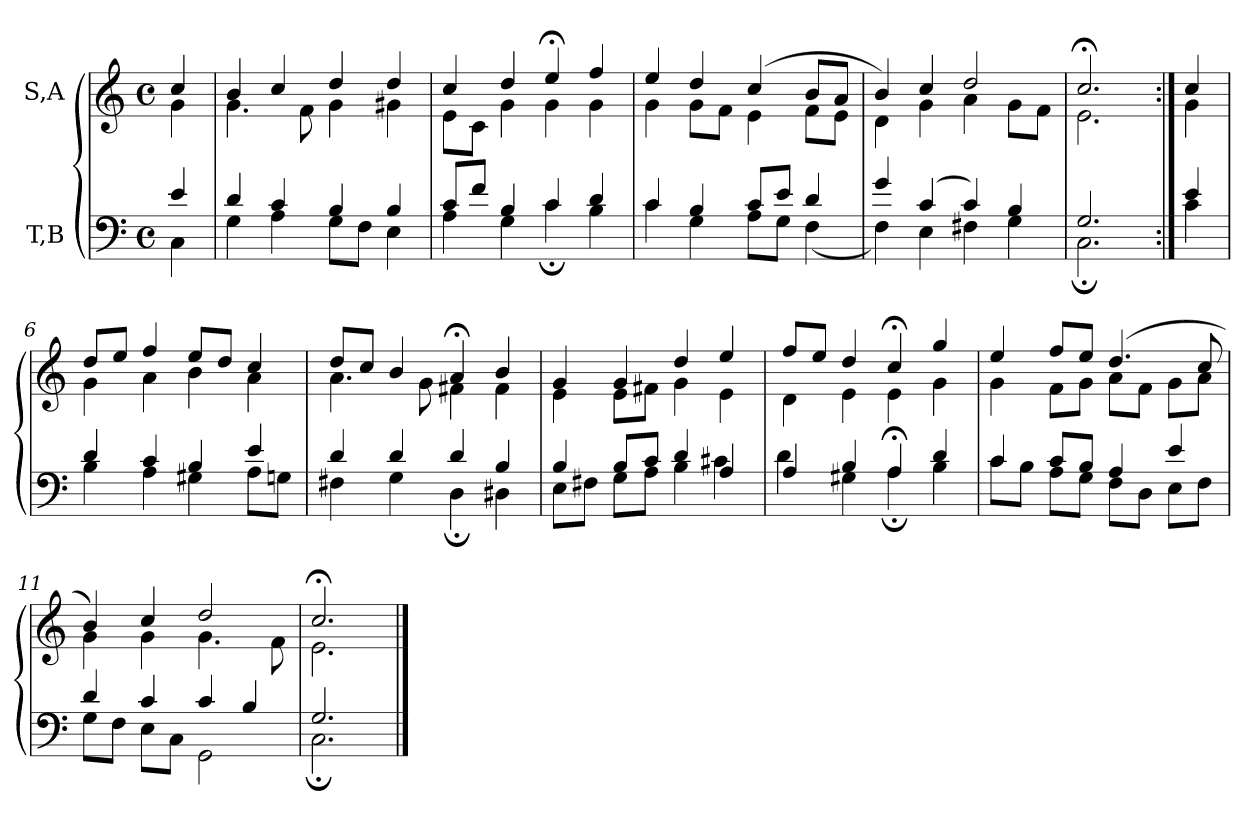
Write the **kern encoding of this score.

**kern	**kern
*part2	*part1
*staff2	*staff1
*I"T,B	*I"S,A
*clefF4	*clefG2
*k[]	*k[]
*M4/4	*M4/4
*met(c)	*met(c)
=	=
*^	*^
4e	4C	4cc	4g
=1	=1	=1	=1
4d	4G	4b	4.g
4c	4A	4cc	.
.	.	.	8f
4B	8GL	4dd	4g
.	8FJ	.	.
4B	4E	4dd	4g#X
=2	=2	=2	=2
8cL	4A	4cc	8eL
8fJ	.	.	8cJ
4B	4G	4dd	4g
4c	4c;	4ee;<	4g
4d	4B	4ff	4g
=3	=3	=3	=3
4c	4c	4ee	4g
4B	4G	4dd	8gL
.	.	.	8fJ
8cL	8AL	(>4cc	4e
8eJ	8GJ	.	.
4d	(<4F	8bL	8fL
.	.	8aJ	8eJ
=4	=4	=4	=4
4g	4F)	4b)	4d
(>4c	4E	4cc	4g
4c)	4F#X	2dd	4a
4B	4G	.	8gL
.	.	.	8fJ
=5a	=5a	=5a	=5a
2.G	2.C;	2.cc;<	2.e
=5b:|!	=5b:|!	=5b:|!	=5b:|!
4e	4c	4cc	4g
=6	=6	=6	=6
4d	4B	8ddL	4g
.	.	8eeJ	.
4c	4A	4ff	4a
4B	4G#X	8eeL	4b
.	.	8ddJ	.
4e	8AL	4cc	4a
.	8GnJ	.	.
=7	=7	=7	=7
4d	4F#X	8ddL	4.a
.	.	8ccJ	.
4d	4G	4b	.
.	.	.	8g
4d	4D;	4a;<	4f#X
4B	4D#X	4b	4f#
=8	=8	=8	=8
4B	8EL	4g	4e
.	8F#XJ	.	.
8BL	8GL	4g	8eL
8cJ	8AJ	.	8f#XJ
4d	4B	4dd	4g
4A	4c#X	4ee	4e
=9	=9	=9	=9
4A	4d	8ffL	4d
.	.	8eeJ	.
4B	4G#X	4dd	4e
4A;<	4A;	4cc;<	4e
4d	4B	4gg	4g
=10	=10	=10	=10
4c	8cL	4ee	4g
.	8BJ	.	.
8cL	8AL	8ffL	8fL
8BJ	8GJ	8eeJ	8gJ
4A	8FL	(>4.dd	8aL
.	8DJ	.	8fJ
4e	8EL	.	8gL
.	8FJ	8cc	8aJ
=11	=11	=11	=11
4d	8GL	4b)	4g
.	8FJ	.	.
4c	8EL	4cc	4g
.	8CJ	.	.
4c	2GG	2dd	4.g
4B	.	.	.
.	.	.	8f
=12	=12	=12	=12
2.G	2.C;	2.cc;<	2.e
*v	*v	*	*
*	*v	*v
==	==
*-	*-
